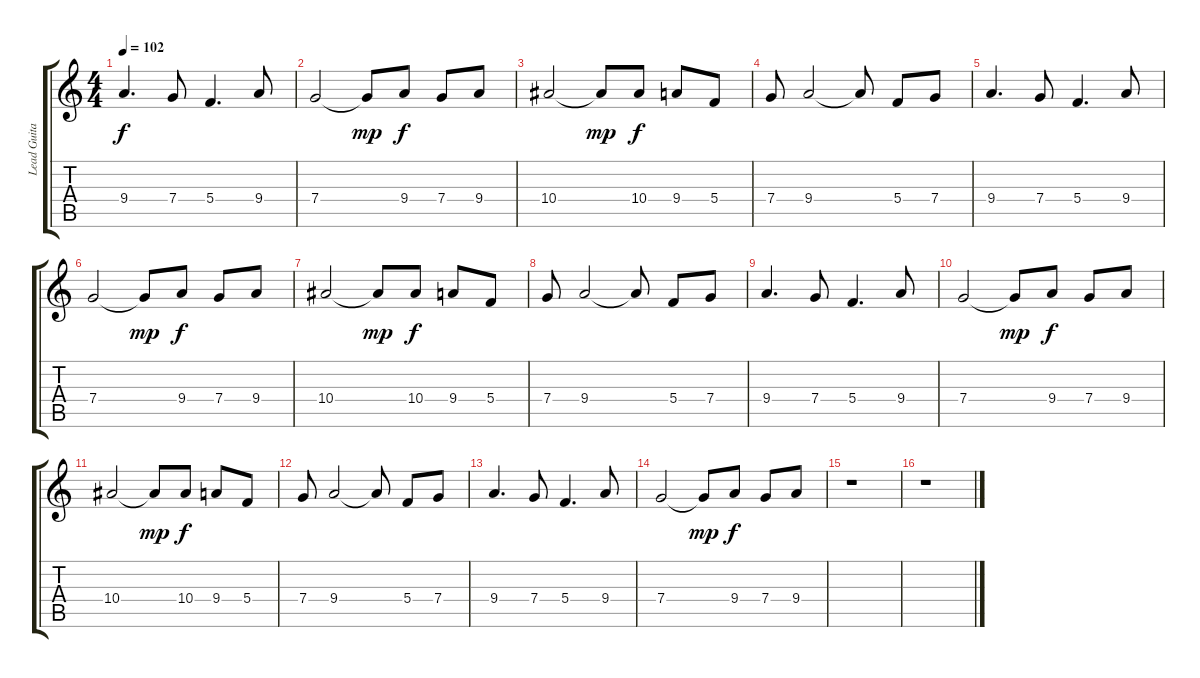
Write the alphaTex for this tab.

\track ("Lead Guitar" "Lead Guita") {instrument overdrivenguitar}
\staff {score tabs}
\tuning (D4 A3 F3 C3 G2 D2) {hide}
\ts (4 4)
\tempo 102
\clef g2
\ks c
9.4.4{d dy f} 7.4.8 5.4.4{d} 9.4.8 |
7.4.2 7.4{t}.8{dy mp} 9.4.8{dy f} 7.4.8 9.4.8 |
10.4.2 10.4{t}.8{dy mp} 10.4.8{dy f} 9.4.8 5.4.8 |
7.4.8 9.4.2 9.4{t}.8 5.4.8 7.4.8 |
9.4.4{d} 7.4.8 5.4.4{d} 9.4.8 |
7.4.2 7.4{t}.8{dy mp} 9.4.8{dy f} 7.4.8 9.4.8 |
10.4.2 10.4{t}.8{dy mp} 10.4.8{dy f} 9.4.8 5.4.8 |
7.4.8 9.4.2 9.4{t}.8 5.4.8 7.4.8 |
9.4.4{d} 7.4.8 5.4.4{d} 9.4.8 |
7.4.2 7.4{t}.8{dy mp} 9.4.8{dy f} 7.4.8 9.4.8 |
10.4.2 10.4{t}.8{dy mp} 10.4.8{dy f} 9.4.8 5.4.8 |
7.4.8 9.4.2 9.4{t}.8 5.4.8 7.4.8 |
9.4.4{d} 7.4.8 5.4.4{d} 9.4.8 |
7.4.2 7.4{t}.8{dy mp} 9.4.8{dy f} 7.4.8 9.4.8 |
r.1 |
r.1
